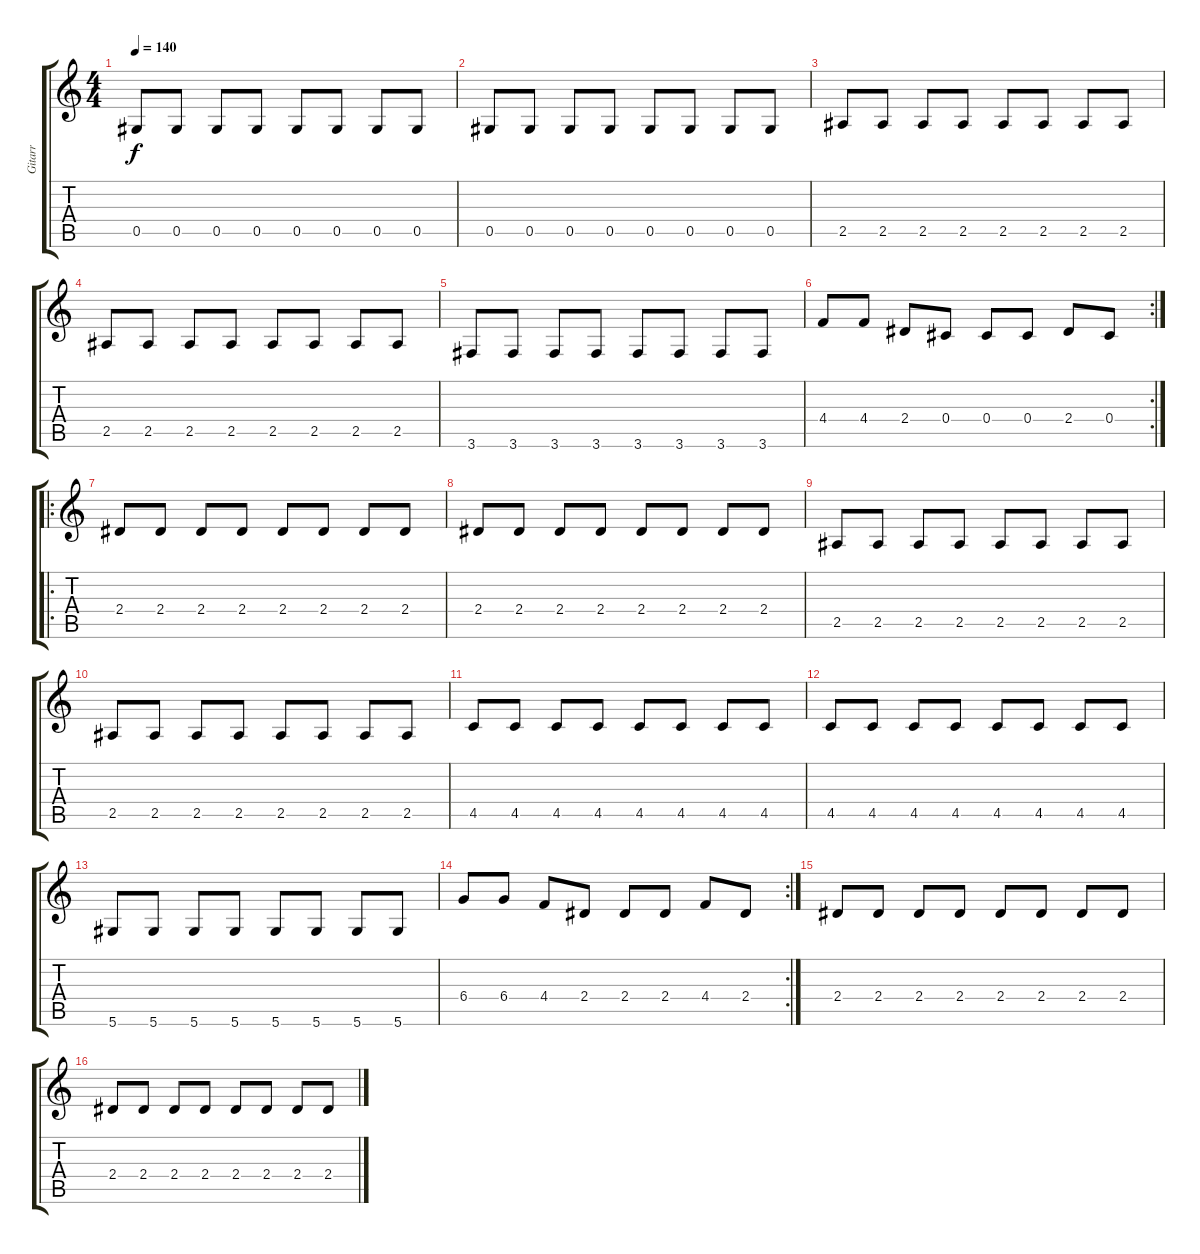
\track ("Gitarr" "Gitarr") {instrument distortionguitar}
\staff {score tabs}
\tuning (Eb4 Bb3 Gb3 Db3 Ab2 Eb2) {hide}
\ts (4 4)
\tempo 140
\clef g2
\ks c
0.5.8{dy f} 0.5.8 0.5.8 0.5.8 0.5.8 0.5.8 0.5.8 0.5.8 |
0.5.8 0.5.8 0.5.8 0.5.8 0.5.8 0.5.8 0.5.8 0.5.8 |
2.5.8 2.5.8 2.5.8 2.5.8 2.5.8 2.5.8 2.5.8 2.5.8 |
2.5.8 2.5.8 2.5.8 2.5.8 2.5.8 2.5.8 2.5.8 2.5.8 |
3.6.8 3.6.8 3.6.8 3.6.8 3.6.8 3.6.8 3.6.8 3.6.8 |
\rc 2
4.4.8 4.4.8 2.4.8 0.4.8 0.4.8 0.4.8 2.4.8 0.4.8 |
\ro
2.4.8 2.4.8 2.4.8 2.4.8 2.4.8 2.4.8 2.4.8 2.4.8 |
2.4.8 2.4.8 2.4.8 2.4.8 2.4.8 2.4.8 2.4.8 2.4.8 |
2.5.8 2.5.8 2.5.8 2.5.8 2.5.8 2.5.8 2.5.8 2.5.8 |
2.5.8 2.5.8 2.5.8 2.5.8 2.5.8 2.5.8 2.5.8 2.5.8 |
4.5.8 4.5.8 4.5.8 4.5.8 4.5.8 4.5.8 4.5.8 4.5.8 |
4.5.8 4.5.8 4.5.8 4.5.8 4.5.8 4.5.8 4.5.8 4.5.8 |
5.6.8 5.6.8 5.6.8 5.6.8 5.6.8 5.6.8 5.6.8 5.6.8 |
\rc 2
6.4.8 6.4.8 4.4.8 2.4.8 2.4.8 2.4.8 4.4.8 2.4.8 |
2.4.8 2.4.8 2.4.8 2.4.8 2.4.8 2.4.8 2.4.8 2.4.8 |
2.4.8 2.4.8 2.4.8 2.4.8 2.4.8 2.4.8 2.4.8 2.4.8
